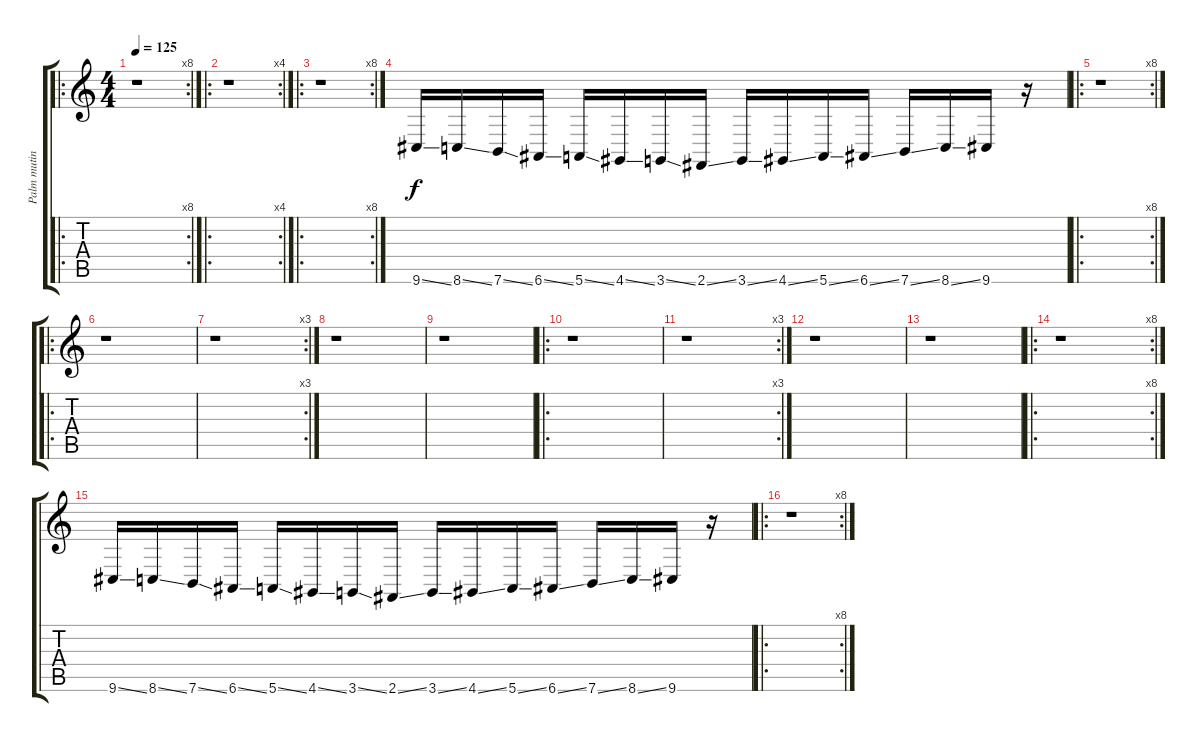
\track ("Palm muting" "Palm mutin") {instrument taikodrum}
\staff {score tabs}
\tuning (E4 B3 G3 D3 A2 E2) {hide}
\ro
\rc 8
\ts (4 4)
\tempo 125
\clef g2
\ks c
r.1{dy f instrument taikodrum} |
\ro
\rc 4
r.1 |
\ro
\rc 8
r.1 |
9.6{ss}.16 8.6{ss}.16 7.6{ss}.16 6.6{ss}.16 5.6{ss}.16 4.6{ss}.16 3.6{ss}.16 2.6{ss}.16 3.6{ss}.16 4.6{ss}.16 5.6{ss}.16 6.6{ss}.16 7.6{ss}.16 8.6{ss}.16 9.6.16 r.16 |
\ro
\rc 8
r.1 |
\ro
r.1 |
\rc 3
r.1 |
r.1 |
r.1 |
\ro
r.1 |
\rc 3
r.1 |
r.1 |
r.1 |
\ro
\rc 8
r.1 |
9.6{ss}.16 8.6{ss}.16 7.6{ss}.16 6.6{ss}.16 5.6{ss}.16 4.6{ss}.16 3.6{ss}.16 2.6{ss}.16 3.6{ss}.16 4.6{ss}.16 5.6{ss}.16 6.6{ss}.16 7.6{ss}.16 8.6{ss}.16 9.6.16 r.16 |
\ro
\rc 8
r.1
